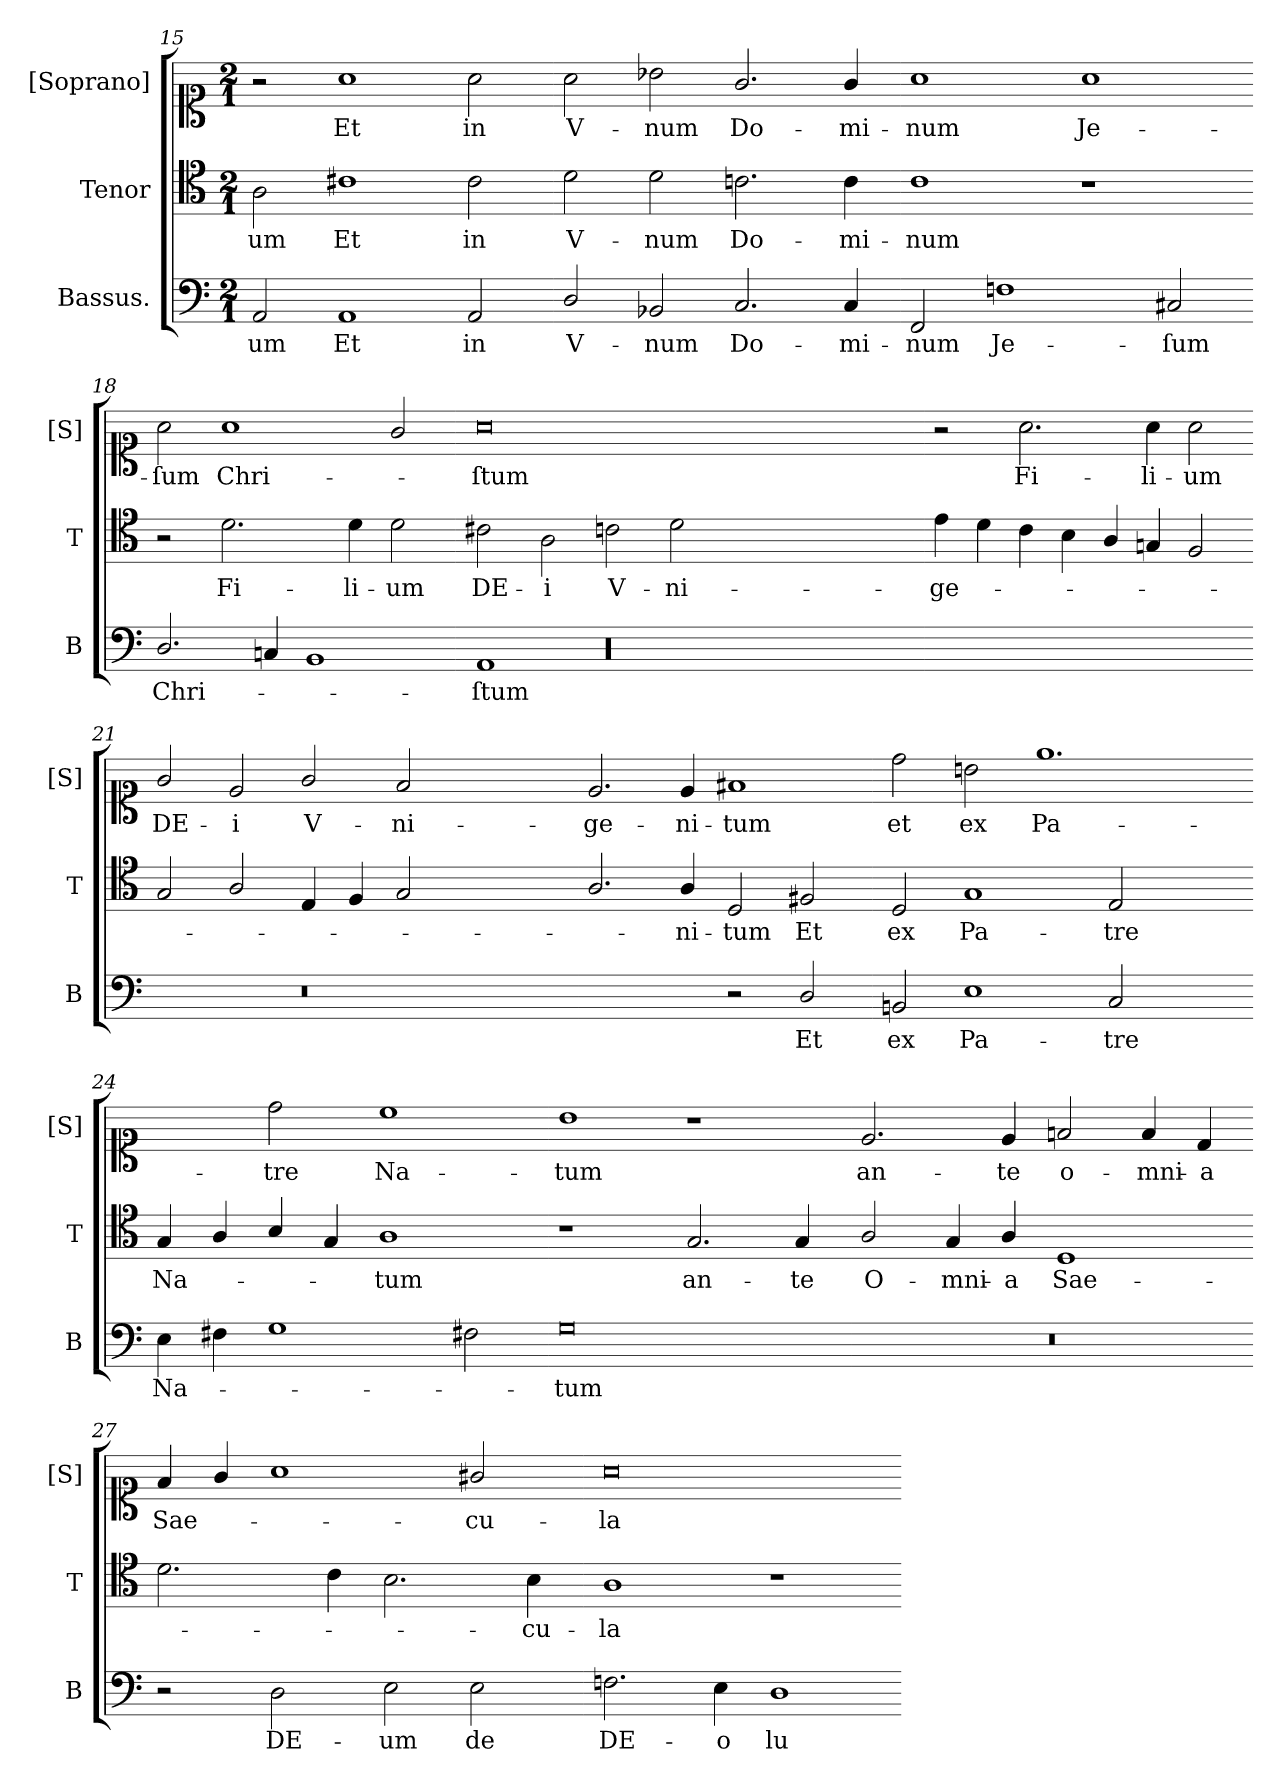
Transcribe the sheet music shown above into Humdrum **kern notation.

**kern	**text	**kern	**text	**kern	**text
*part3	*part3	*part2	*part2	*part1	*part1
*staff3	*staff3	*staff2	*staff2	*staff1	*staff1
*I"Bassus.	*	*I"Tenor	*	*I"[Soprano]	*
*I'B	*	*I'T	*	*I'[S]	*
*clefF4	*	*clefC4	*	*clefC1	*
*k[]	*	*k[]	*	*k[]	*
*M2/1	*	*M2/1	*	*M2/1	*
=15	=15	=15	=15	=15	=15
2AA/	-um	2A\	-um	2r	.
1AA	Et	1c#X	Et	1a	Et
2AA/	in	2c#\	in	2a\	in
=16-	=16-	=16-	=16-	=16-	=16-
2D/	V-	2d\	V-	2a\	V-
2BB-X/	-num	2d\	-num	2b-X\	-num
2.C/	Do-	2.cn\	Do-	2.g/	Do-
4C/	-mi-	4c\	-mi-	4g/	-mi-
=17-	=17-	=17-	=17-	=17-	=17-
2FF/	-num	1c	-num	1a	-num
1Fn	Je-	.	.	.	.
.	.	1r	.	1a	Je-
2C#X/	-ſum	.	.	.	.
=18-	=18-	=18-	=18-	=18-	=18-
2.D/	Chri-	2r	.	2a\	-ſum
.	.	2.d\	Fi-	1a	Chri-
4Cn/	.	.	.	.	.
1BB-	.	.	.	.	.
.	.	4d\	-li-	.	.
.	.	2d\	-um	2g/	.
=19-	=19-	=19-	=19-	=19-	=19-
1AA	-ſtum	2c#X\	DE-	0a	-ſtum
.	.	2A\	-i	.	.
00r	.	2cn\	V-	.	.
.	.	2d\	-ni-	.	.
.	.	0.ryy	.	0.ryy	.
=20-	=20-	=20-	=20-	=20-	=20-
0ryy	.	4e\	-ge-	2r	.
.	.	4d\	.	.	.
.	.	4c\	.	2.a\	Fi-
.	.	4B\	.	.	.
.	.	4A/	.	.	.
.	.	4Gn/	.	4a\	-li-
.	.	2F/	.	2a\	-um
=21-	=21-	=21-	=21-	=21-	=21-
1ryy	.	2G/	.	2g/	DE-
.	.	2A/	.	2e/	-i
0r	.	4E/	.	2g/	V-
.	.	4F/	.	.	.
.	.	2G/	.	2f/	-ni-
.	.	1ryy	.	1ryy	.
=22-	=22-	=22-	=22-	=22-	=22-
1ryy	.	2.A/	.	2.e/	-ge-
.	.	4A/	-ni-	4e/	-ni-
2r	.	2D/	-tum	1f#X	-tum
2D/	Et	2F#X/	Et	.	.
=23-	=23-	=23-	=23-	=23-	=23-
2BBn/	ex	2D/	ex	2dd\	et
1E	Pa-	1G	Pa-	2bn\	ex
.	.	.	.	1.ee	Pa-
2C/	-tre	2E/	-tre	.	.
2ryy	.	2ryy	.	.	.
=24-	=24-	=24-	=24-	=24-	=24-
4E\	Na-	4G/	Na-	2ryy	.
4F#X\	.	4A/	.	.	.
1G	.	4B/	.	2dd\	-tre
.	.	4G/	.	.	.
.	.	1A	-tum	1cc	Na-
2F#X\	.	.	.	.	.
=25-	=25-	=25-	=25-	=25-	=25-
0G	-tum	1r	.	1b	-tum
.	.	2.G/	an-	1r	.
.	.	4G/	-te	.	.
=26-	=26-	=26-	=26-	=26-	=26-
0r	.	2A/	O-	2.e/	an-
.	.	4G/	-mni-	.	.
.	.	4A/	-a	4e/	-te
.	.	1D	Sae-	2fn/	o-
.	.	.	.	4f/	-mni-
.	.	.	.	4d/	-a
=27-	=27-	=27-	=27-	=27-	=27-
2r	.	2.d\	.	4f/	Sae-
.	.	.	.	4g/	.
2D\	DE-	.	.	1a	.
.	.	4c\	.	.	.
2E\	-um	2.B\	.	.	.
2E\	de	.	.	2g#X/	-cu-
.	.	4B\	cu-	.	.
=28-	=28-	=28-	=28-	=28-	=28-
2.Fn\	DE-	1A	-la	0a	-la
4E\	-o	.	.	.	.
1D	lu-	1r	.	.	.
=-	=-	=-	=-	=-	=-
*-	*-	*-	*-	*-	*-
